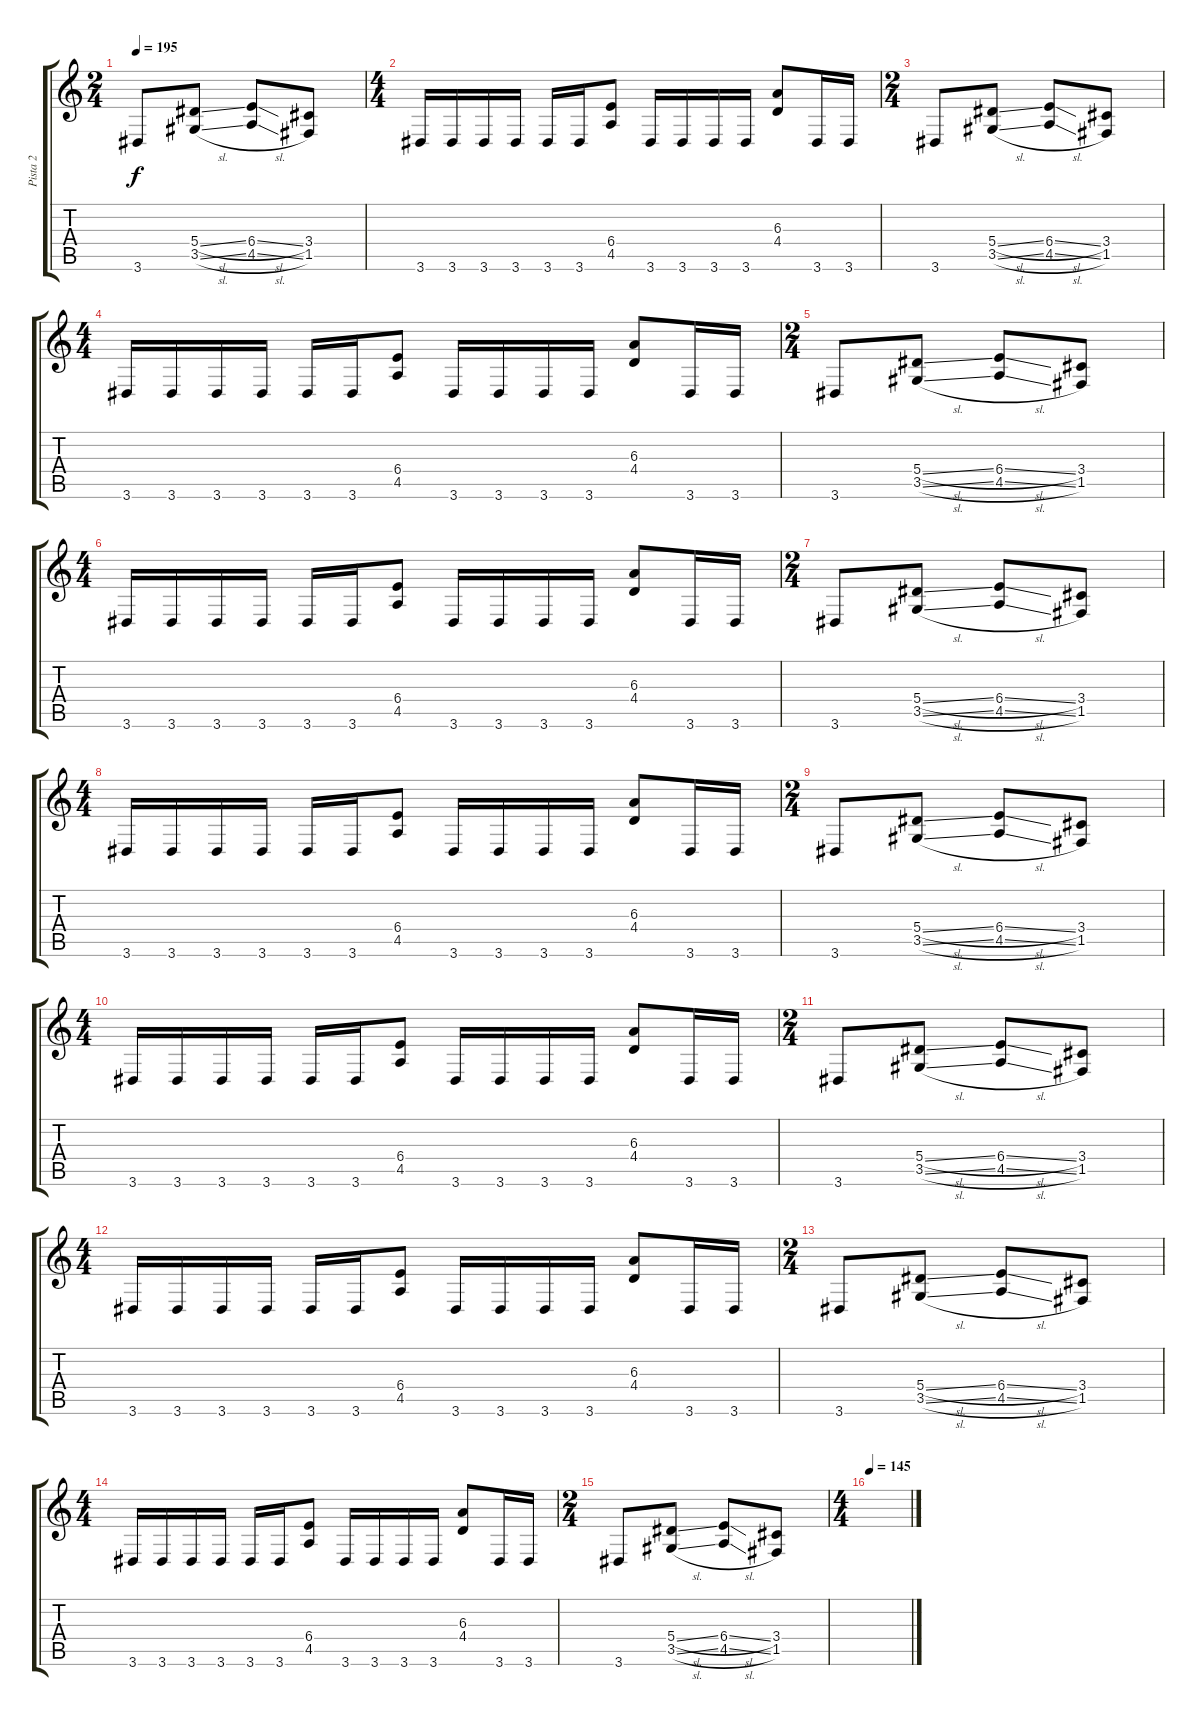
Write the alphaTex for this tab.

\track ("Pista 2" "Pista 2") {instrument distortionguitar}
\staff {score tabs}
\tuning (C4 G3 Eb3 Bb2 F2 C2) {hide}
\ts (2 4)
\tempo 195
\clef g2
\ks c
3.6.8{dy f} (5.4{sl} 3.5{sl}).8 (6.4{sl} 4.5{sl}).8 (3.4 1.5).8 |
\ts (4 4)
3.6.16 3.6.16 3.6.16 3.6.16 3.6.16 3.6.16 (6.4 4.5).8 3.6.16 3.6.16 3.6.16 3.6.16 (6.3 4.4).8 3.6.16 3.6.16 |
\ts (2 4)
3.6.8 (5.4{sl} 3.5{sl}).8 (6.4{sl} 4.5{sl}).8 (3.4 1.5).8 |
\ts (4 4)
3.6.16 3.6.16 3.6.16 3.6.16 3.6.16 3.6.16 (6.4 4.5).8 3.6.16 3.6.16 3.6.16 3.6.16 (6.3 4.4).8 3.6.16 3.6.16 |
\ts (2 4)
3.6.8 (5.4{sl} 3.5{sl}).8 (6.4{sl} 4.5{sl}).8 (3.4 1.5).8 |
\ts (4 4)
3.6.16 3.6.16 3.6.16 3.6.16 3.6.16 3.6.16 (6.4 4.5).8 3.6.16 3.6.16 3.6.16 3.6.16 (6.3 4.4).8 3.6.16 3.6.16 |
\ts (2 4)
3.6.8 (5.4{sl} 3.5{sl}).8 (6.4{sl} 4.5{sl}).8 (3.4 1.5).8 |
\ts (4 4)
3.6.16 3.6.16 3.6.16 3.6.16 3.6.16 3.6.16 (6.4 4.5).8 3.6.16 3.6.16 3.6.16 3.6.16 (6.3 4.4).8 3.6.16 3.6.16 |
\ts (2 4)
3.6.8 (5.4{sl} 3.5{sl}).8 (6.4{sl} 4.5{sl}).8 (3.4 1.5).8 |
\ts (4 4)
3.6.16 3.6.16 3.6.16 3.6.16 3.6.16 3.6.16 (6.4 4.5).8 3.6.16 3.6.16 3.6.16 3.6.16 (6.3 4.4).8 3.6.16 3.6.16 |
\ts (2 4)
3.6.8 (5.4{sl} 3.5{sl}).8 (6.4{sl} 4.5{sl}).8 (3.4 1.5).8 |
\ts (4 4)
3.6.16 3.6.16 3.6.16 3.6.16 3.6.16 3.6.16 (6.4 4.5).8 3.6.16 3.6.16 3.6.16 3.6.16 (6.3 4.4).8 3.6.16 3.6.16 |
\ts (2 4)
3.6.8 (5.4{sl} 3.5{sl}).8 (6.4{sl} 4.5{sl}).8 (3.4 1.5).8 |
\ts (4 4)
3.6.16 3.6.16 3.6.16 3.6.16 3.6.16 3.6.16 (6.4 4.5).8 3.6.16 3.6.16 3.6.16 3.6.16 (6.3 4.4).8 3.6.16 3.6.16 |
\ts (2 4)
3.6.8 (5.4{sl} 3.5{sl}).8 (6.4{sl} 4.5{sl}).8 (3.4 1.5).8 |
\ts (4 4)
\tempo 145
